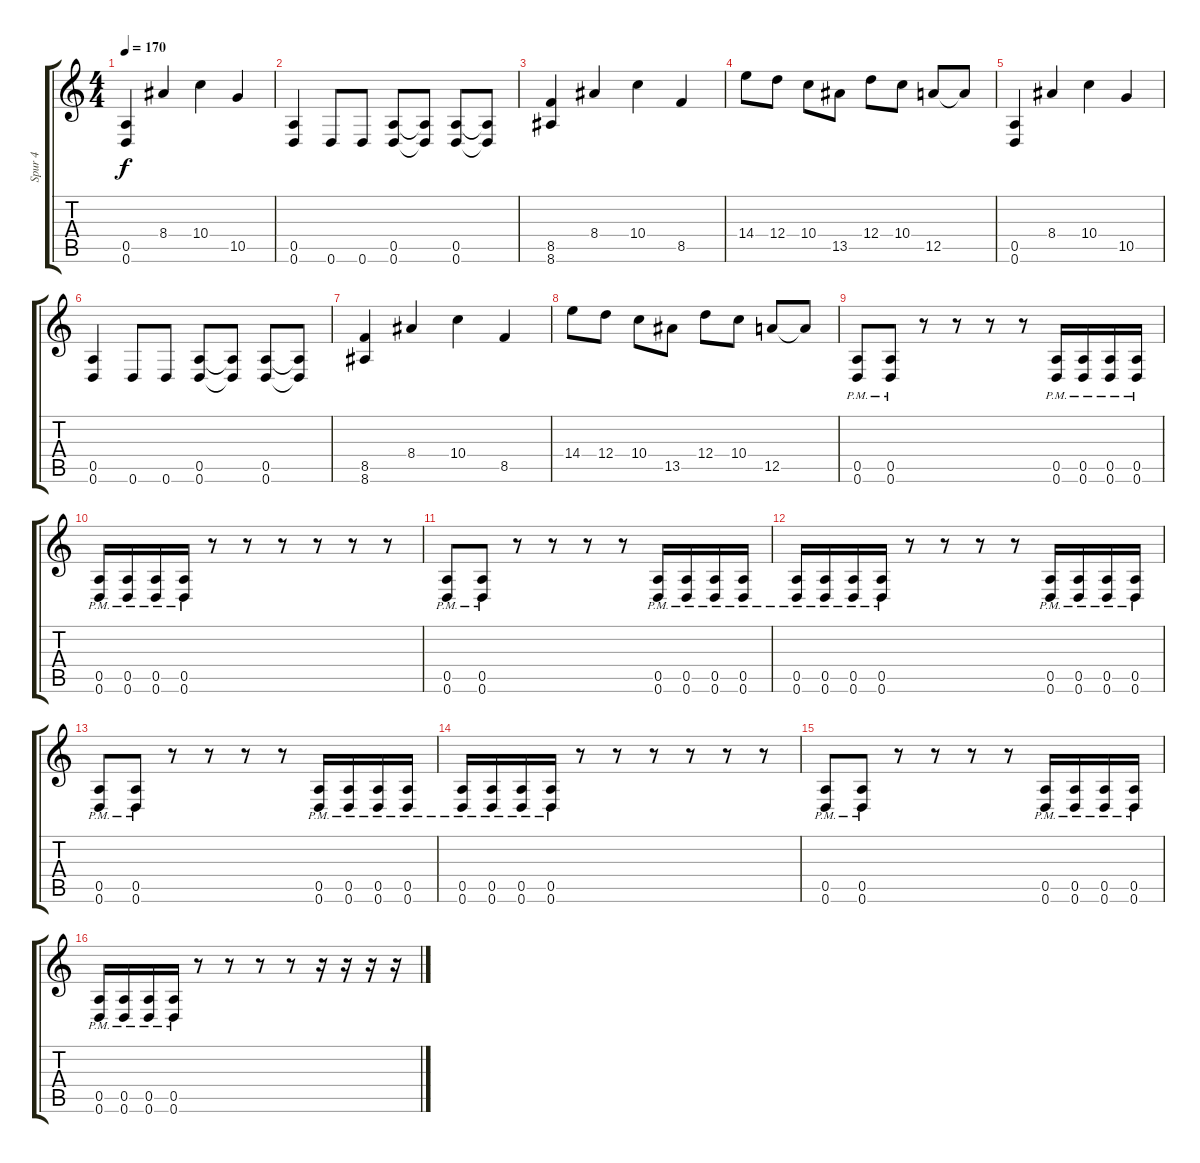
\track ("Spur 4" "Spur 4") {instrument distortionguitar}
\staff {score tabs}
\tuning (E4 B3 G3 D3 A2 D2) {hide}
\ts (4 4)
\tempo 170
\clef g2
\ks c
(0.5 0.6).4{dy f} 8.4.4 10.4.4 10.5.4 |
(0.5 0.6).4 0.6.8 0.6.8 (0.5 0.6).8 (0.5{t} 0.6{t}).8 (0.5 0.6).8 (0.5{t} 0.6{t}).8 |
(8.5 8.6).4 8.4.4 10.4.4 8.5.4 |
14.4.8 12.4.8 10.4.8 13.5.8 12.4.8 10.4.8 12.5.8 12.5{t}.8 |
(0.5 0.6).4 8.4.4 10.4.4 10.5.4 |
(0.5 0.6).4 0.6.8 0.6.8 (0.5 0.6).8 (0.5{t} 0.6{t}).8 (0.5 0.6).8 (0.5{t} 0.6{t}).8 |
(8.5 8.6).4 8.4.4 10.4.4 8.5.4 |
14.4.8 12.4.8 10.4.8 13.5.8 12.4.8 10.4.8 12.5.8 12.5{t}.8 |
(0.5 0.6{pm}).8 (0.5 0.6{pm}).8 r.8 r.8 r.8 r.8 (0.5 0.6{pm}).16 (0.5 0.6{pm}).16 (0.5{pm} 0.6{pm}).16 (0.5{pm} 0.6{pm}).16 |
(0.5 0.6{pm}).16 (0.5 0.6{pm}).16 (0.5{pm} 0.6{pm}).16 (0.5{pm} 0.6{pm}).16 r.8 r.8 r.8 r.8 r.8 r.8 |
(0.5 0.6{pm}).8 (0.5 0.6{pm}).8 r.8 r.8 r.8 r.8 (0.5 0.6{pm}).16 (0.5 0.6{pm}).16 (0.5{pm} 0.6{pm}).16 (0.5{pm} 0.6{pm}).16 |
(0.5 0.6{pm}).16 (0.5 0.6{pm}).16 (0.5{pm} 0.6{pm}).16 (0.5{pm} 0.6{pm}).16 r.8 r.8 r.8 r.8 (0.5{pm} 0.6{pm}).16 (0.5{pm} 0.6{pm}).16 (0.5{pm} 0.6{pm}).16 (0.5{pm} 0.6{pm}).16 |
(0.5 0.6{pm}).8 (0.5 0.6{pm}).8 r.8 r.8 r.8 r.8 (0.5 0.6{pm}).16 (0.5 0.6{pm}).16 (0.5{pm} 0.6{pm}).16 (0.5{pm} 0.6{pm}).16 |
(0.5 0.6{pm}).16 (0.5 0.6{pm}).16 (0.5{pm} 0.6{pm}).16 (0.5{pm} 0.6{pm}).16 r.8 r.8 r.8 r.8 r.8 r.8 |
(0.5 0.6{pm}).8 (0.5 0.6{pm}).8 r.8 r.8 r.8 r.8 (0.5 0.6{pm}).16 (0.5 0.6{pm}).16 (0.5{pm} 0.6{pm}).16 (0.5{pm} 0.6{pm}).16 |
(0.5 0.6{pm}).16 (0.5 0.6{pm}).16 (0.5{pm} 0.6{pm}).16 (0.5{pm} 0.6{pm}).16 r.8 r.8 r.8 r.8 r.16 r.16 r.16 r.16
